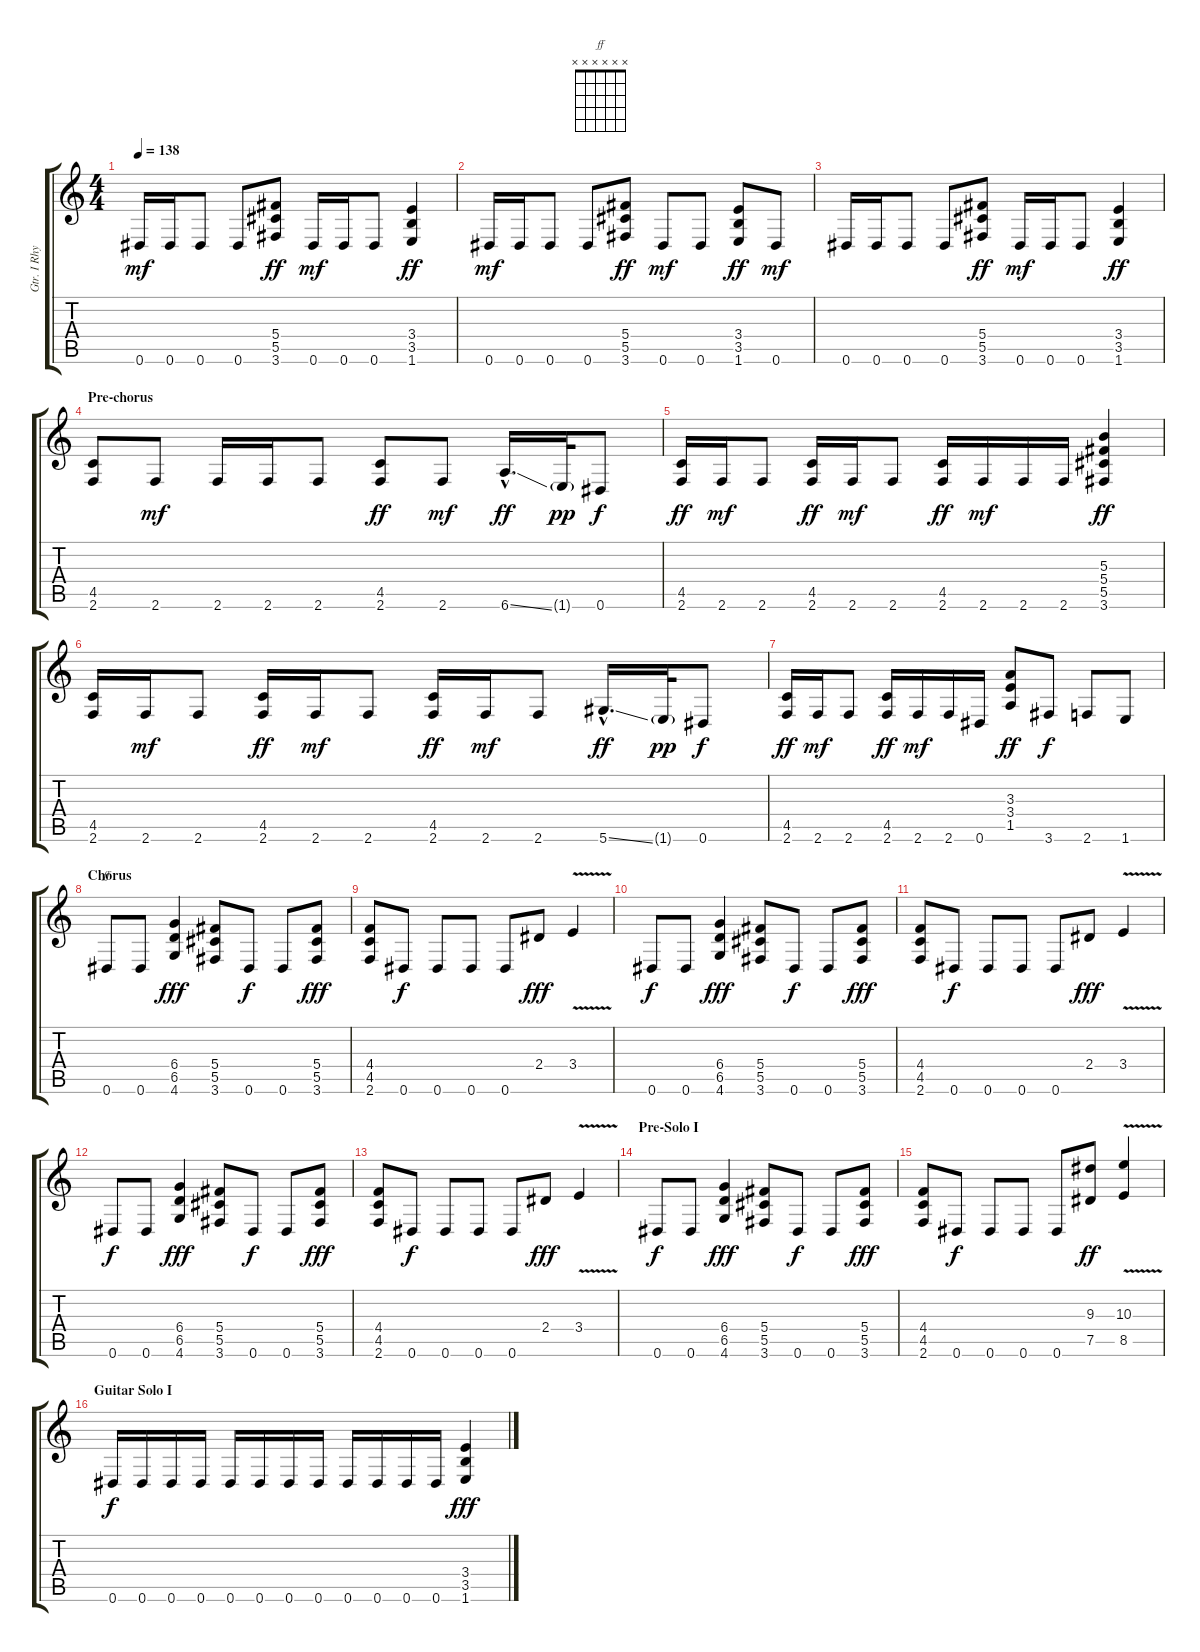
\track ("Gtr. I Rhytm" "Gtr. I Rhy") {instrument overdrivenguitar}
\staff {score tabs}
\tuning (Eb4 Bb3 Gb3 Db3 Ab2 Eb2) {hide}
\chord ("ff" x x x x x x) {firstfret 0}
\ts (4 4)
\tempo 138
\clef g2
\ks c
0.6.16{dy mf} 0.6.16 0.6.8 0.6.8 (5.4 5.5 3.6).8{dy ff} 0.6.16{dy mf} 0.6.16 0.6.8 (3.4 3.5 1.6).4{dy ff} |
0.6.16{dy mf} 0.6.16 0.6.8 0.6.8 (5.4 5.5 3.6).8{dy ff} 0.6.8{dy mf} 0.6.8 (3.4 3.5 1.6).8{dy ff} 0.6.8{dy mf} |
0.6.16 0.6.16 0.6.8 0.6.8 (5.4 5.5 3.6).8{dy ff} 0.6.16{dy mf} 0.6.16 0.6.8 (3.4 3.5 1.6).4{dy ff} |
\section ("" "Pre-chorus")
(4.5 2.6).8 2.6.8{dy mf} 2.6.16 2.6.16 2.6.8 (4.5 2.6).8{dy ff} 2.6.8{dy mf} 6.6{ss hac}.16{d dy ff} 1.6{g}.32{dy pp} 0.6.8{dy f} |
(4.5 2.6).16{dy ff} 2.6.16{dy mf} 2.6.8 (4.5 2.6).16{dy ff} 2.6.16{dy mf} 2.6.8 (4.5 2.6).16{dy ff} 2.6.16{dy mf} 2.6.16 2.6.16 (5.3 5.4 5.5 3.6).4{dy ff} |
(4.5 2.6).16 2.6.16{dy mf} 2.6.8 (4.5 2.6).16{dy ff} 2.6.16{dy mf} 2.6.8 (4.5 2.6).16{dy ff} 2.6.16{dy mf} 2.6.8 5.6{ss hac}.16{d dy ff} 1.6{g}.32{dy pp} 0.6.8{dy f} |
(4.5 2.6).16{dy ff} 2.6.16{dy mf} 2.6.8 (4.5 2.6).16{dy ff} 2.6.16{dy mf} 2.6.16 0.6.16 (3.3 3.4 1.5).8{dy ff} 3.6.8{dy f} 2.6.8 1.6.8 |
\section ("" "Chorus")
0.6.8{ch "ff"} 0.6.8 (6.4 6.5 4.6).4{dy fff} (5.4 5.5 3.6).8 0.6.8{dy f} 0.6.8 (5.4 5.5 3.6).8{dy fff} |
(4.4 4.5 2.6).8 0.6.8{dy f} 0.6.8 0.6.8 0.6.8 2.4.8{dy fff} 3.4{v}.4 |
0.6.8{dy f} 0.6.8 (6.4 6.5 4.6).4{dy fff} (5.4 5.5 3.6).8 0.6.8{dy f} 0.6.8 (5.4 5.5 3.6).8{dy fff} |
(4.4 4.5 2.6).8 0.6.8{dy f} 0.6.8 0.6.8 0.6.8 2.4.8{dy fff} 3.4{v}.4 |
0.6.8{dy f} 0.6.8 (6.4 6.5 4.6).4{dy fff} (5.4 5.5 3.6).8 0.6.8{dy f} 0.6.8 (5.4 5.5 3.6).8{dy fff} |
(4.4 4.5 2.6).8 0.6.8{dy f} 0.6.8 0.6.8 0.6.8 2.4.8{dy fff} 3.4{v}.4 |
\section ("" "Pre-Solo I")
0.6.8{dy f} 0.6.8 (6.4 6.5 4.6).4{dy fff} (5.4 5.5 3.6).8 0.6.8{dy f} 0.6.8 (5.4 5.5 3.6).8{dy fff} |
(4.4 4.5 2.6).8 0.6.8{dy f} 0.6.8 0.6.8 0.6.8 (9.3 7.5).8{dy ff} (10.3{v} 8.5{v}).4 |
\section ("" "Guitar Solo I")
0.6.16{dy f} 0.6.16 0.6.16 0.6.16 0.6.16 0.6.16 0.6.16 0.6.16 0.6.16 0.6.16 0.6.16 0.6.16 (3.4 3.5 1.6).4{dy fff}
